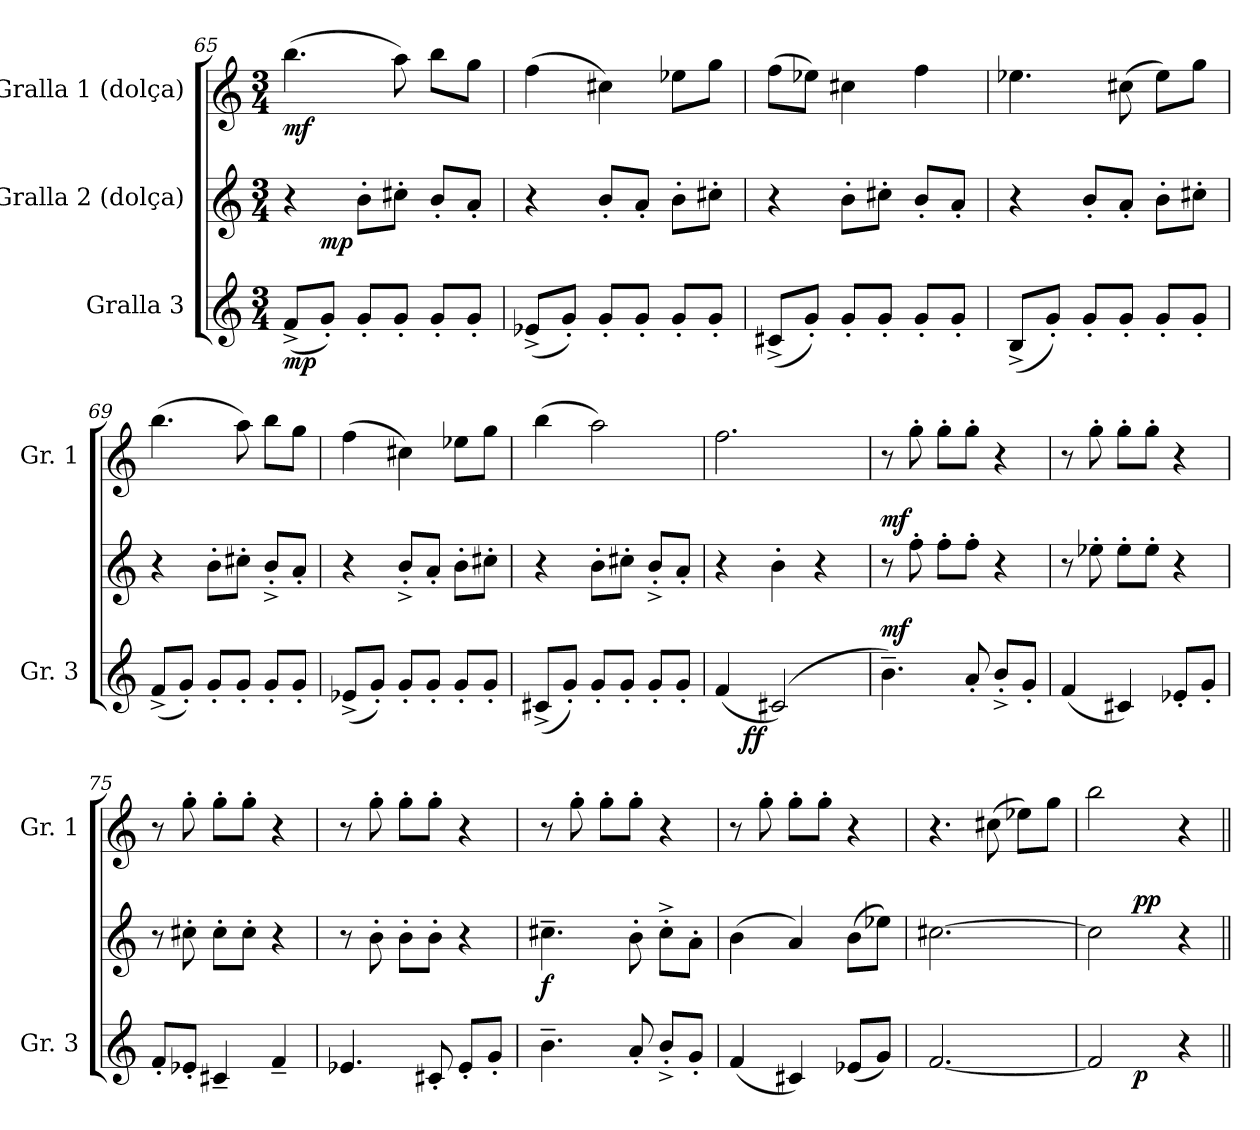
**kern	**dynam	**kern	**dynam	**kern	**dynam
*part3	*part3	*part2	*part2	*part1	*part1
*staff3	*staff3	*staff2	*staff2	*staff1	*staff1
*I"Gralla 3	*	*I"Gralla 2 (dolça)	*	*I"Gralla 1 (dolça)	*
*I'Gr. 3	*	*	*	*I'Gr. 1	*
*clefG2	*	*clefG2	*	*clefG2	*
*k[]	*	*k[]	*	*k[]	*
*M3/4	*	*M3/4	*	*M3/4	*
=65	=65	=65	=65	=65	=65
!	!LO:DY:b	!	!	!	!LO:DY:b
*	*	*^	*	*	*
(<8f^/L	mp	4r	8ryy	.	(>4.bb\	mf
!	!	!	!	!LO:DY:b	!	!
8g'/J)	.	.	2ryy	mp	.	.
8g'/L	.	8b'\L	.	.	.	.
8g'/J	.	8cc#X'\J	.	.	8aa\)	.
8g'/L	.	8b'/L	.	.	8bb\L	.
8g'/J	.	8a'/J	8ryy	.	8gg\J	.
*	*	*v	*v	*	*	*
=66	=66	=66	=66	=66	=66
(<8e-X^/L	.	4r	.	(>4ff\	.
8g'/J)	.	.	.	.	.
8g'/L	.	8b'/L	.	4cc#X\)	.
8g'/J	.	8a'/J	.	.	.
8g'/L	.	8b'\L	.	8ee-X\L	.
8g'/J	.	8cc#X'\J	.	8gg\J	.
=67	=67	=67	=67	=67	=67
(<8c#X^/L	.	4r	.	(>8ff\L	.
8g'/J)	.	.	.	8ee-X\J)	.
8g'/L	.	8b'\L	.	4cc#X\	.
8g'/J	.	8cc#X'\J	.	.	.
8g'/L	.	8b'/L	.	4ff\	.
8g'/J	.	8a'/J	.	.	.
=68	=68	=68	=68	=68	=68
(<8B^/L	.	4r	.	4.ee-X\	.
8g'/J)	.	.	.	.	.
8g'/L	.	8b'/L	.	.	.
8g'/J	.	8a'/J	.	(>8cc#X\	.
8g'/L	.	8b'\L	.	8ee-\L)	.
8g'/J	.	8cc#X'\J	.	8gg\J	.
!!LO:LB:g=z
=69	=69	=69	=69	=69	=69
(<8f^/L	.	4r	.	(>4.bb\	.
8g'/J)	.	.	.	.	.
8g'/L	.	8b'\L	.	.	.
8g'/J	.	8cc#X'\J	.	8aa\)	.
8g'/L	.	8b'^/L	.	8bb\L	.
8g'/J	.	8a'/J	.	8gg\J	.
=70	=70	=70	=70	=70	=70
(<8e-X^/L	.	4r	.	(>4ff\	.
8g'/J)	.	.	.	.	.
8g'/L	.	8b'^/L	.	4cc#X\)	.
8g'/J	.	8a'/J	.	.	.
8g'/L	.	8b'\L	.	8ee-X\L	.
8g'/J	.	8cc#X'\J	.	8gg\J	.
=71	=71	=71	=71	=71	=71
(<8c#X^/L	.	4r	.	(>4bb\	.
8g'/J)	.	.	.	.	.
8g'/L	.	8b'\L	.	2aa\)	.
8g'/J	.	8cc#X'\J	.	.	.
8g'/L	.	8b'^/L	.	.	.
8g'/J	.	8a'/J	.	.	.
=72	=72	=72	=72	=72	=72
*^	*	*	*	*	*
(>4f/	8ryy	.	4r	.	2.ff\	.
!	!	!LO:DY:b	!	!	!	!
.	2ryy	ff	.	.	.	.
(>2c#X/)	.	.	4b'\	.	.	.
.	.	.	4r	.	.	.
.	8ryy	.	.	.	.	.
=73	=73	=73	=73	=73	=73	=73
!	!	!LO:DY:a	!	!LO:DY:a	!	!
*v	*v	*	*	*	*	*
4.b~\)	mf	8r	mf	8r	.
.	.	8ff'\	.	8gg'\	.
.	.	8ff'\L	.	8gg'\L	.
8a'/	.	8ff'\J	.	8gg'\J	.
8b'^/L	.	4r	.	4r	.
8g'/J	.	.	.	.	.
=74	=74	=74	=74	=74	=74
(<4f/	.	8r	.	8r	.
.	.	8ee-X'\	.	8gg'\	.
4c#X/)	.	8ee-'\L	.	8gg'\L	.
.	.	8ee-'\J	.	8gg'\J	.
8e-X'/L	.	4r	.	4r	.
8g'/J	.	.	.	.	.
=75	=75	=75	=75	=75	=75
8f'/L	.	8r	.	8r	.
8e-X'/J	.	8cc#X'\	.	8gg'\	.
4c#X~/	.	8cc#'\L	.	8gg'\L	.
.	.	8cc#'\J	.	8gg'\J	.
4f~/	.	4r	.	4r	.
!!LO:LB:g=z
=76	=76	=76	=76	=76	=76
4.e-X/	.	8r	.	8r	.
.	.	8b'\	.	8gg'\	.
.	.	8b'\L	.	8gg'\L	.
8c#X'/	.	8b'\J	.	8gg'\J	.
8e-'/L	.	4r	.	4r	.
8g'/J	.	.	.	.	.
=77	=77	=77	=77	=77	=77
!	!	!	!LO:DY:b	!	!
4.b~\	.	4.cc#X~\	f	8r	.
.	.	.	.	8gg'\	.
.	.	.	.	8gg'\L	.
8a'/	.	8b'\	.	8gg'\J	.
8b'^/L	.	8cc#'^\L	.	4r	.
8g'/J	.	8a'\J	.	.	.
=78	=78	=78	=78	=78	=78
(<4f/	.	(>4b\	.	8r	.
.	.	.	.	8gg'\	.
4c#X/)	.	4a/)	.	8gg'\L	.
.	.	.	.	8gg'\J	.
(<8e-X/L	.	(>8b\L	.	4r	.
8g/J)	.	8ee-X\J)	.	.	.
=79	=79	=79	=79	=79	=79
[2.f/	.	[2.cc#X\	.	4.r	.
.	.	.	.	(>8cc#X\	.
.	.	.	.	8ee-X\L)	.
.	.	.	.	8gg\J	.
=80	=80	=80	=80	=80	=80
*^	*	*^	*	*	*
2f/]	4ryy	.	2cc#\]	4ryy	.	2bb\	.
!	!	!LO:DY:b	!	!	!LO:DY:a	!	!
!	!	!	!	!	!LO:DY:n=1:b	!	!
.	2ryy	p	.	2ryy	p p	.	.
4r	.	.	4r	.	.	4r	.
*v	*v	*	*	*	*	*	*
*	*	*v	*v	*	*	*
=||	=||	=||	=||	=||	=||
*-	*-	*-	*-	*-	*-
